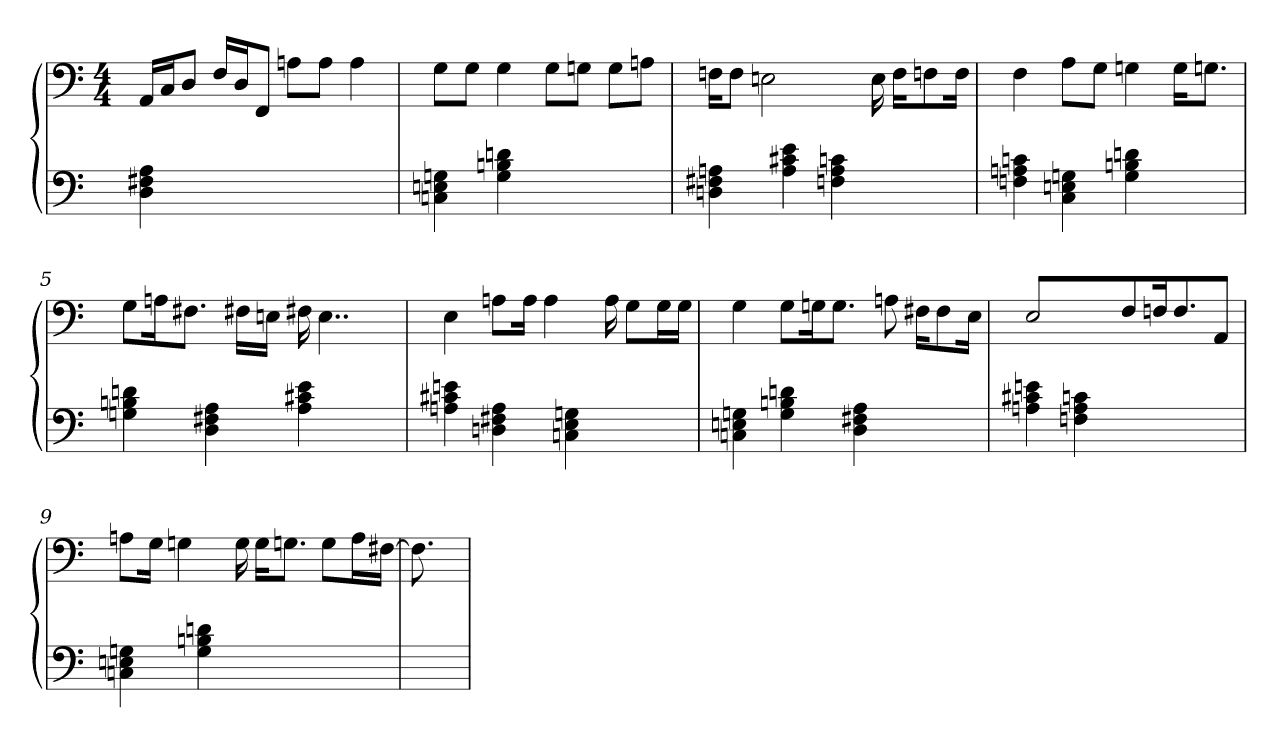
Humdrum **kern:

**kern	**kern
*part2	*part1
*staff2	*staff1
*	*M4/4
=1	=1
4D 4F#X 4A	16AALL
.	16CJ
.	8DJ
2.ryy	16FLL
.	16DJ
.	8FFJ
.	8AnL
.	8AJ
.	4A
=2	=2
4Cn 4En 4Gn	8GL
.	8GJ
4G 4Bn 4dn	4G
2ryy	8GL
.	8GnJ
.	8GL
.	8AnJ
=3	=3
4Dn 4F#X 4An	16FnKL
.	8FJ
.	2En
4A 4c#X 4e	.
4F 4A 4cn	.
.	16E
4ryy	16FKL
.	8Fn
.	16FJk
=4	=4
4Fn 4An 4cn	4F
4C 4En 4Gn	8AL
.	8GJ
4G 4Bn 4dn	4Gn
4ryy	16GKL
.	8.GnJ
=5	=5
4Gn 4Bn 4dn	8GL
.	16AnK
.	8.F#XJ
4D 4F# 4A	.
.	16F#XLL
.	16EnJJ
4A 4c#X 4e	16F#X
.	4..E
4ryy	.
=6	=6
4An 4c#X 4en	4E
4Dn 4F#X 4A	8AnL
.	16AJk
.	4A
4Cn 4E 4Gn	.
.	16A
4ryy	8GL
.	16GL
.	16GJJ
=7	=7
4Cn 4En 4Gn	4G
4G 4Bn 4dn	8GL
.	16GnK
.	8.GJ
4D 4F#X 4A	.
.	8An
4ryy	16F#XKL
.	8F#
.	16EJk
=8	=8
4An 4c#X 4en	2E
4Fn 4A 4cn	.
2ryy	8FL
.	16FnK
.	8.FJ
.	8AAJ
=9	=9
4Cn 4En 4Gn	8AnL
.	16GJk
.	4Gn
4G 4Bn 4dn	.
.	16G
2ryy	16GKL
.	8.GnJ
.	8GL
.	16AL
.	[16F#XJJ
=10	=10
4ryy	8.F#]
.	16ryy
=	=
*-	*-
